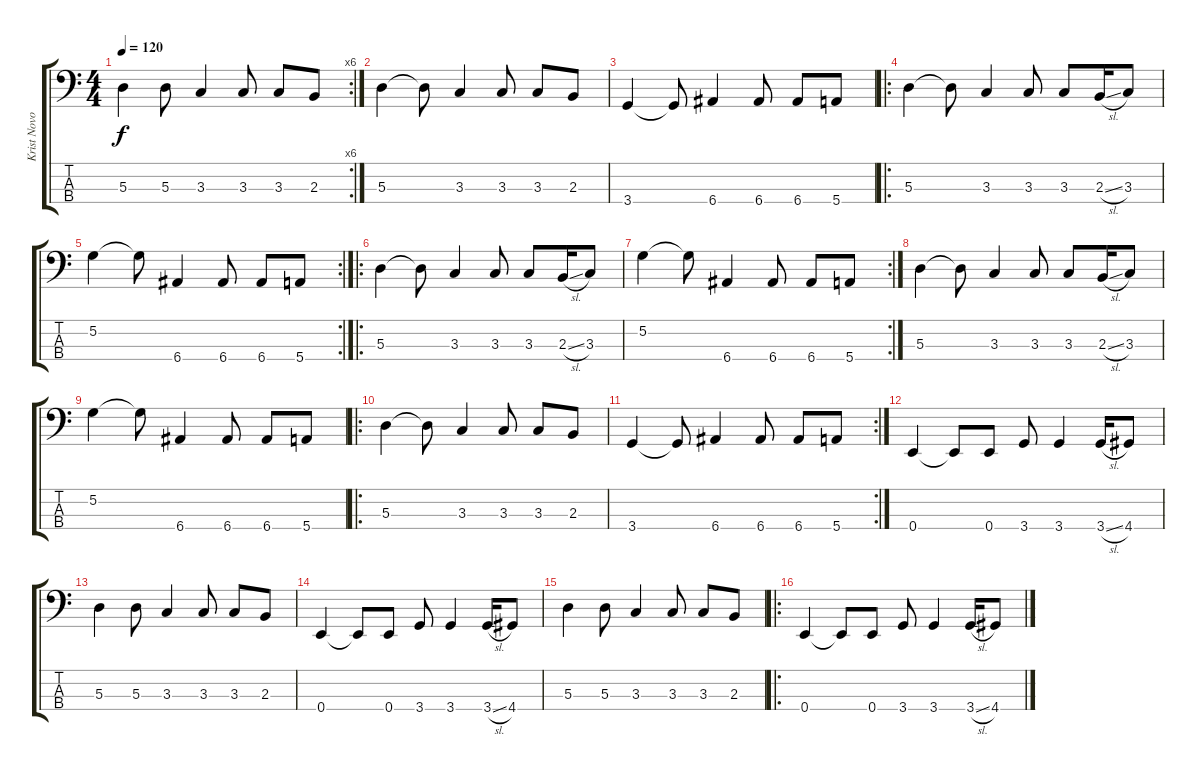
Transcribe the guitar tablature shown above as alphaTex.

\track ("Krist Novoselic" "Krist Novo") {instrument electricbassfinger}
\staff {score tabs}
\tuning (G2 D2 A1 E1) {hide}
\rc 6
\ts (4 4)
\tempo 120
\clef f4
\ks c
5.3.4{dy f} 5.3.8 3.3.4 3.3.8 3.3.8 2.3.8 |
5.3.4 5.3{t}.8 3.3.4 3.3.8 3.3.8 2.3.8 |
3.4.4 3.4{t}.8 6.4.4 6.4.8 6.4.8 5.4.8 |
\ro
5.3.4 5.3{t}.8 3.3.4 3.3.8 3.3.8 2.3{sl}.16 3.3.8 |
\rc 2
5.2.4 5.2{t}.8 6.4.4 6.4.8 6.4.8 5.4.8 |
\ro
5.3.4 5.3{t}.8 3.3.4 3.3.8 3.3.8 2.3{sl}.16 3.3.8 |
\rc 2
5.2.4 5.2{t}.8 6.4.4 6.4.8 6.4.8 5.4.8 |
5.3.4 5.3{t}.8 3.3.4 3.3.8 3.3.8 2.3{sl}.16 3.3.8 |
5.2.4 5.2{t}.8 6.4.4 6.4.8 6.4.8 5.4.8 |
\ro
5.3.4 5.3{t}.8 3.3.4 3.3.8 3.3.8 2.3.8 |
\rc 2
3.4.4 3.4{t}.8 6.4.4 6.4.8 6.4.8 5.4.8 |
0.4.4 0.4{t}.8 0.4.8 3.4.8 3.4.4 3.4{sl}.16 4.4.8 |
5.3.4 5.3.8 3.3.4 3.3.8 3.3.8 2.3.8 |
0.4.4 0.4{t}.8 0.4.8 3.4.8 3.4.4 3.4{sl}.16 4.4.8 |
5.3.4 5.3.8 3.3.4 3.3.8 3.3.8 2.3.8 |
\ro
0.4.4 0.4{t}.8 0.4.8 3.4.8 3.4.4 3.4{sl}.16 4.4.8
